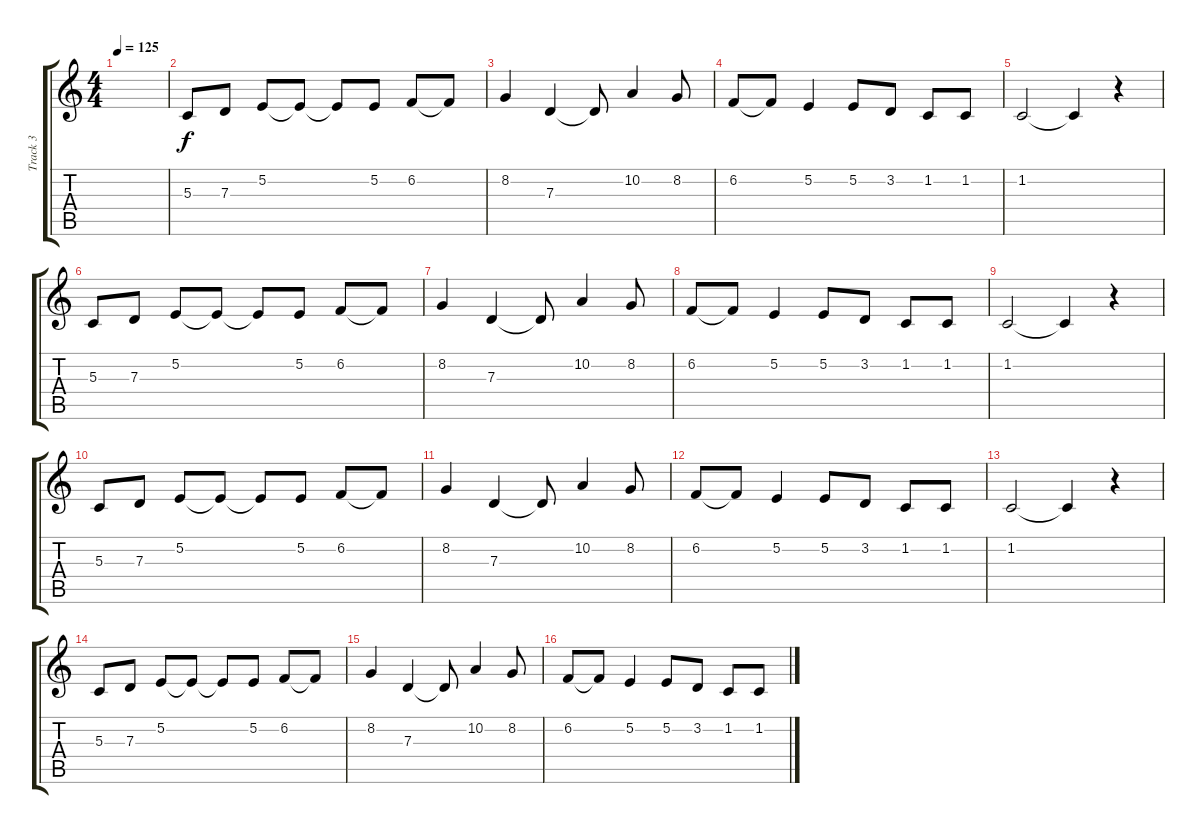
\track ("Track 3" "Track 3") {instrument flute}
\staff {score tabs}
\tuning (E4 B3 G3 D3 A2 E2) {hide}
\ts (4 4)
\tempo 125
\clef g2
\ks c
|
5.3.8 7.3.8 5.2.8 5.2{t}.8 5.2{t}.8 5.2.8 6.2.8 6.2{t}.8 |
8.2.4 7.3.4 7.3{t}.8 10.2.4 8.2.8 |
6.2.8 6.2{t}.8 5.2.4 5.2.8 3.2.8 1.2.8 1.2.8 |
1.2.2 1.2{t}.4 r.4 |
5.3.8 7.3.8 5.2.8 5.2{t}.8 5.2{t}.8 5.2.8 6.2.8 6.2{t}.8 |
8.2.4 7.3.4 7.3{t}.8 10.2.4 8.2.8 |
6.2.8 6.2{t}.8 5.2.4 5.2.8 3.2.8 1.2.8 1.2.8 |
1.2.2 1.2{t}.4 r.4 |
5.3.8 7.3.8 5.2.8 5.2{t}.8 5.2{t}.8 5.2.8 6.2.8 6.2{t}.8 |
8.2.4 7.3.4 7.3{t}.8 10.2.4 8.2.8 |
6.2.8 6.2{t}.8 5.2.4 5.2.8 3.2.8 1.2.8 1.2.8 |
1.2.2 1.2{t}.4 r.4 |
5.3.8 7.3.8 5.2.8 5.2{t}.8 5.2{t}.8 5.2.8 6.2.8 6.2{t}.8 |
8.2.4 7.3.4 7.3{t}.8 10.2.4 8.2.8 |
6.2.8 6.2{t}.8 5.2.4 5.2.8 3.2.8 1.2.8 1.2.8
